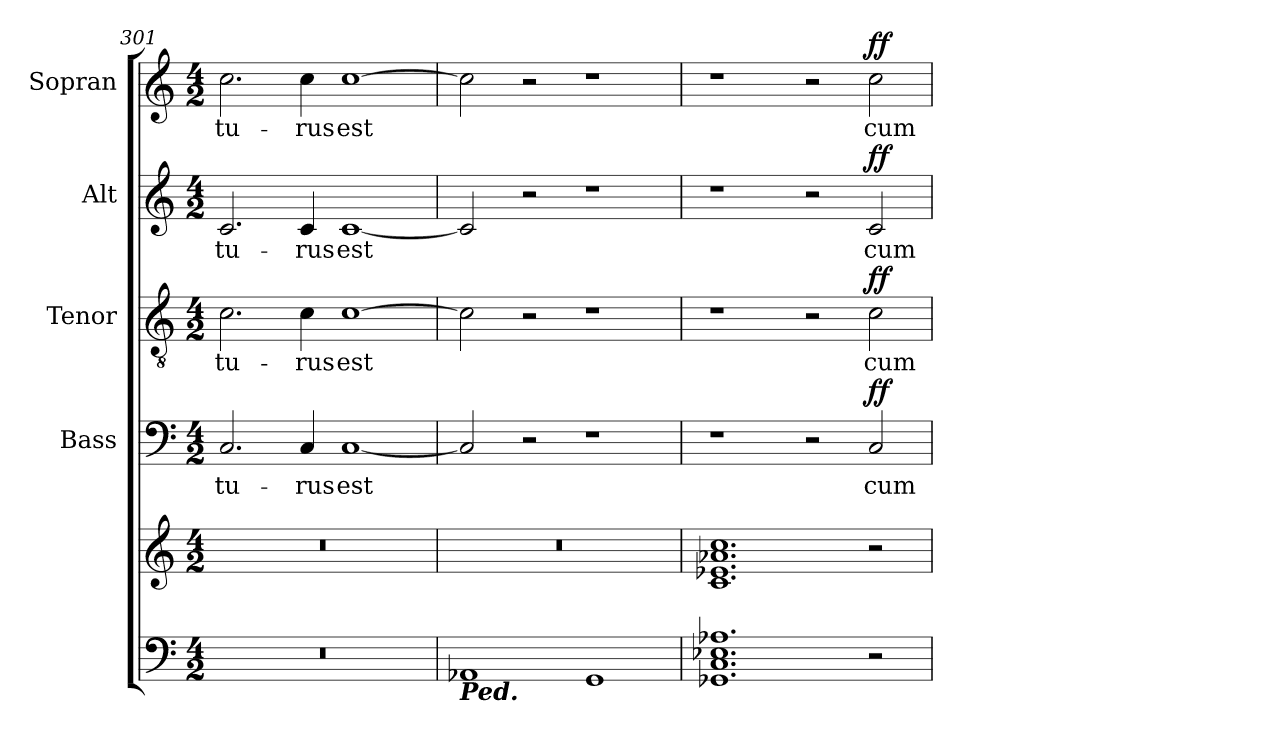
**kern	**kern	**kern	**text	**dynam	**kern	**text	**dynam	**kern	**text	**dynam	**kern	**text	**dynam
*part5	*part5	*part4	*part4	*part4	*part3	*part3	*part3	*part2	*part2	*part2	*part1	*part1	*part1
*staff6	*staff5	*staff4	*staff4	*staff4	*staff3	*staff3	*staff3	*staff2	*staff2	*staff2	*staff1	*staff1	*staff1
*	*	*I"Bass	*	*	*I"Tenor	*	*	*I"Alt	*	*	*I"Sopran	*	*
*	*	*I'B.	*	*	*I'T.	*	*	*I'A.	*	*	*I'S.	*	*
*clefF4	*clefG2	*clefF4	*	*	*clefGv2	*	*	*clefG2	*	*	*clefG2	*	*
*k[]	*k[]	*k[]	*	*	*k[]	*	*	*k[]	*	*	*k[]	*	*
*C:	*C:	*C:	*	*	*C:	*	*	*C:	*	*	*C:	*	*
*M4/2	*M4/2	*M4/2	*	*	*M4/2	*	*	*M4/2	*	*	*M4/2	*	*
=301	=301	=301	=301	=301	=301	=301	=301	=301	=301	=301	=301	=301	=301
!	!	!	!LO:LY:b	!	!	!LO:LY:b	!	!	!LO:LY:b	!	!	!LO:LY:b	!
0r	0r	2.C/	-tu-	.	2.c\	-tu-	.	2.c/	-tu-	.	2.cc\	-tu-	.
!	!	!	!LO:LY:b	!	!	!LO:LY:b	!	!	!LO:LY:b	!	!	!LO:LY:b	!
.	.	4C/	-rus	.	4c\	-rus	.	4c/	-rus	.	4cc\	-rus	.
!	!	!	!LO:LY:b	!	!	!LO:LY:b	!	!	!LO:LY:b	!	!	!LO:LY:b	!
.	.	[1C	est	.	[1c	est	.	[1c	est	.	[1cc	est	.
=302	=302	=302	=302	=302	=302	=302	=302	=302	=302	=302	=302	=302	=302
!LO:TX:b:Bi:t=Ped.	!	!	!	!	!	!	!	!	!	!	!	!	!
1AA-X	0r	2C/]	.	.	2c\]	.	.	2c/]	.	.	2cc\]	.	.
.	.	2r	.	.	2r	.	.	2r	.	.	2r	.	.
1GG	.	1r	.	.	1r	.	.	1r	.	.	1r	.	.
!!LO:LB:g=z
=303	=303	=303	=303	=303	=303	=303	=303	=303	=303	=303	=303	=303	=303
1.GG-X 1.C 1.E-X 1.A-X	1.c 1.e-X 1.a-X 1.cc	1r	.	.	1r	.	.	1r	.	.	1r	.	.
.	.	2r	.	.	2r	.	.	2r	.	.	2r	.	.
!	!	!	!LO:LY:b	!LO:DY:a	!	!LO:LY:b	!LO:DY:a	!	!LO:LY:b	!LO:DY:a	!	!LO:LY:b	!LO:DY:a
2r	2r	2C/	cum	ff	2c\	cum	ff	2c/	cum	ff	2cc\	cum	ff
=	=	=	=	=	=	=	=	=	=	=	=	=	=
*-	*-	*-	*-	*-	*-	*-	*-	*-	*-	*-	*-	*-	*-
